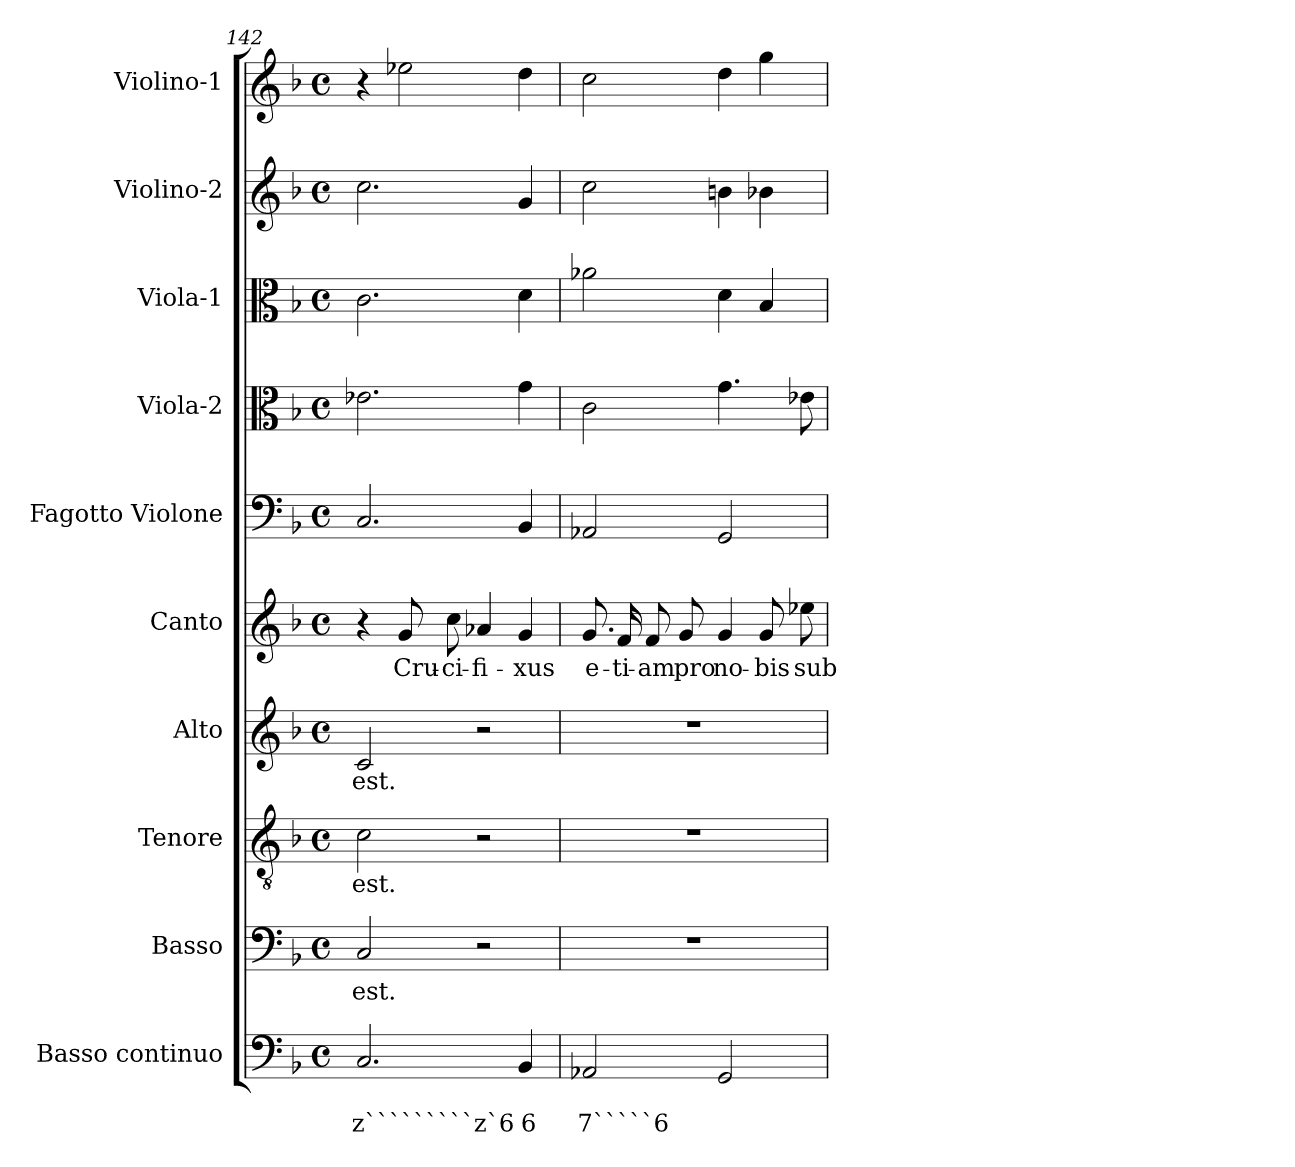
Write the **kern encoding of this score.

**kern	**text	**text	**kern	**text	**kern	**text	**kern	**text	**kern	**text	**kern	**kern	**kern	**kern	**kern
*part10	*part10	*part10	*part9	*part9	*part8	*part8	*part7	*part7	*part6	*part6	*part5	*part4	*part3	*part2	*part1
*staff10	*staff10	*staff10	*staff9	*staff9	*staff8	*staff8	*staff7	*staff7	*staff6	*staff6	*staff5	*staff4	*staff3	*staff2	*staff1
*I"Basso continuo	*	*	*I"Basso	*	*I"Tenore	*	*I"Alto	*	*I"Canto	*	*I"Fagotto Violone	*I"Viola-2	*I"Viola-1	*I"Violino-2	*I"Violino-1
*clefF4	*	*	*clefF4	*	*clefGv2	*	*clefG2	*	*clefG2	*	*clefF4	*clefC3	*clefC3	*clefG2	*clefG2
*k[b-]	*	*	*k[b-]	*	*k[b-]	*	*k[b-]	*	*k[b-]	*	*k[b-]	*k[b-]	*k[b-]	*k[b-]	*k[b-]
*F:	*	*	*F:	*	*F:	*	*F:	*	*F:	*	*F:	*F:	*F:	*F:	*F:
*M4/4	*	*	*M4/4	*	*M4/4	*	*M4/4	*	*M4/4	*	*M4/4	*M4/4	*M4/4	*M4/4	*M4/4
*met(c)	*	*	*met(c)	*	*met(c)	*	*met(c)	*	*met(c)	*	*met(c)	*met(c)	*met(c)	*met(c)	*met(c)
=142	=142	=142	=142	=142	=142	=142	=142	=142	=142	=142	=142	=142	=142	=142	=142
!	!	!LO:LY:b	!	!	!	!	!	!	!	!	!	!	!	!	!
!	!	!	!	!LO:LY:b	!	!	!	!	!	!	!	!	!	!	!
!	!	!	!	!	!	!LO:LY:b	!	!	!	!	!	!	!	!	!
!	!	!	!	!	!	!	!	!LO:LY:b	!	!	!	!	!	!	!
2.C/	.	z`````````z`6	2C/	est.	2c\	est.	2c/	est.	4r	.	2.C/	2.e-X\	2.c\	2.cc\	4r
!	!	!	!	!	!	!	!	!	!	!LO:LY:b	!	!	!	!	!
.	.	.	.	.	.	.	.	.	8g/	Cru-	.	.	.	.	2ee-X\
!	!	!	!	!	!	!	!	!	!	!LO:LY:b	!	!	!	!	!
.	.	.	.	.	.	.	.	.	8cc\	-ci-	.	.	.	.	.
!	!	!	!	!	!	!	!	!	!	!LO:LY:b	!	!	!	!	!
.	.	.	2r	.	2r	.	2r	.	4a-X/	-fi-	.	.	.	.	.
!	!	!LO:LY:b	!	!	!	!	!	!	!	!	!	!	!	!	!
!	!	!	!	!	!	!	!	!	!	!LO:LY:b	!	!	!	!	!
4BB-/	.	6	.	.	.	.	.	.	4g/	-xus	4BB-/	4g\	4d\	4g/	4dd\
=143	=143	=143	=143	=143	=143	=143	=143	=143	=143	=143	=143	=143	=143	=143	=143
!	!	!LO:LY:b	!	!	!	!	!	!	!	!	!	!	!	!	!
!	!	!	!	!	!	!	!	!	!	!LO:LY:b	!	!	!	!	!
2AA-X/	.	7`````6	1r	.	1r	.	1r	.	8.g/	e-	2AA-X/	2c\	2a-X\	2cc\	2cc\
!	!	!	!	!	!	!	!	!	!	!LO:LY:b	!	!	!	!	!
.	.	.	.	.	.	.	.	.	16f/	-ti-	.	.	.	.	.
!	!	!	!	!	!	!	!	!	!	!LO:LY:b	!	!	!	!	!
.	.	.	.	.	.	.	.	.	8f/	-am	.	.	.	.	.
!	!	!	!	!	!	!	!	!	!	!LO:LY:b	!	!	!	!	!
.	.	.	.	.	.	.	.	.	8g/	pro	.	.	.	.	.
!	!	!	!	!	!	!	!	!	!	!LO:LY:b	!	!	!	!	!
2GG/	.	.	.	.	.	.	.	.	4g/	no-	2GG/	4.g\	4d\	4bn\	4dd\
!	!	!	!	!	!	!	!	!	!	!LO:LY:b	!	!	!	!	!
.	.	.	.	.	.	.	.	.	8g/	-bis	.	.	4B-/	4b-X\	4gg\
!	!	!	!	!	!	!	!	!	!	!LO:LY:b	!	!	!	!	!
.	.	.	.	.	.	.	.	.	8ee-X\	sub	.	8e-X\	.	.	.
=	=	=	=	=	=	=	=	=	=	=	=	=	=	=	=
*-	*-	*-	*-	*-	*-	*-	*-	*-	*-	*-	*-	*-	*-	*-	*-
